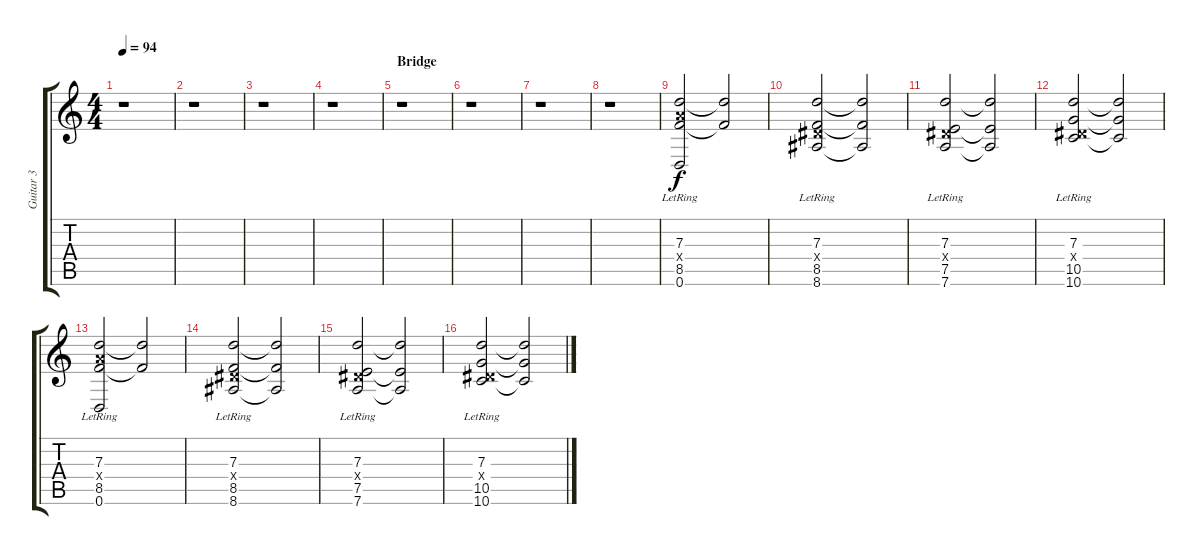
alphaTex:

\track ("Guitar 3" "Guitar 3") {instrument distortionguitar}
\staff {score tabs}
\tuning (E4 B3 G3 D3 A2 D2) {hide}
\ts (4 4)
\tempo 94
\clef g2
\ks c
r.1{dy f} |
r.1 |
r.1 |
r.1 |
\section ("" "Bridge")
r.1 |
r.1 |
r.1 |
r.1 |
(7.3{lr} 7.4{x} 8.5{lr} 0.6{lr}).2 (7.3{t} 8.5{t}).2 |
(7.3{lr} 1.4{x} 8.5{lr} 8.6{lr}).2 (7.3{t} 8.5{t} 8.6{t}).2 |
(7.3{lr} 1.4{x} 7.5{lr} 7.6{lr}).2 (7.3{t} 7.5{t} 7.6{t}).2 |
(7.3{lr} 1.4{x} 10.5{lr} 10.6{lr}).2 (7.3{t} 10.5{t} 10.6{t}).2 |
(7.3{lr} 7.4{x} 8.5{lr} 0.6{lr}).2 (7.3{t} 8.5{t}).2 |
(7.3{lr} 1.4{x} 8.5{lr} 8.6{lr}).2 (7.3{t} 8.5{t} 8.6{t}).2 |
(7.3{lr} 1.4{x} 7.5{lr} 7.6{lr}).2 (7.3{t} 7.5{t} 7.6{t}).2 |
(7.3{lr} 1.4{x} 10.5{lr} 10.6{lr}).2 (7.3{t} 10.5{t} 10.6{t}).2
